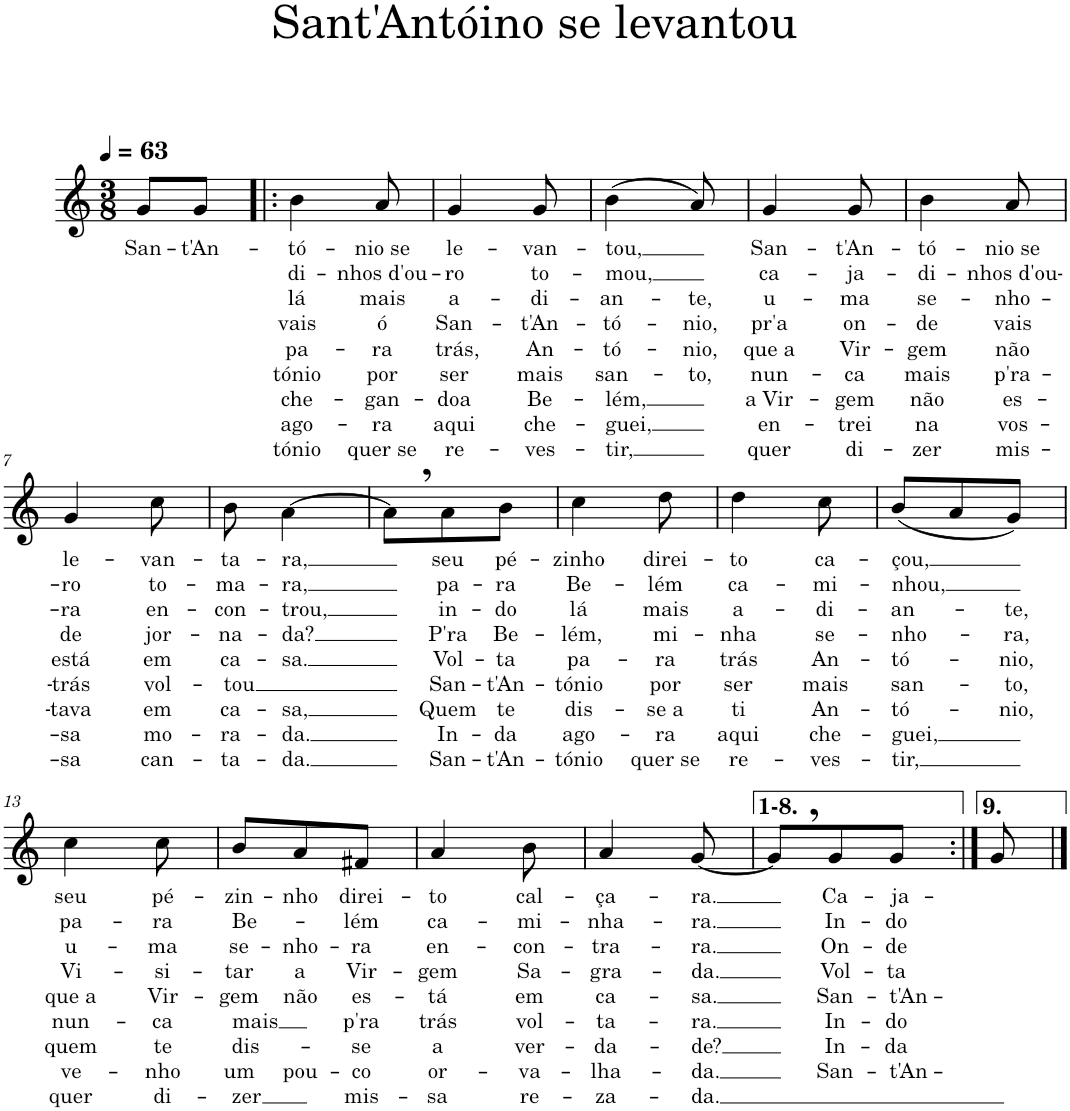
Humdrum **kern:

**kern	**text	**text	**text	**text	**text	**text	**text	**text	**text
*part1	*part1	*part1	*part1	*part1	*part1	*part1	*part1	*part1	*part1
*staff1	*staff1	*staff1	*staff1	*staff1	*staff1	*staff1	*staff1	*staff1	*staff1
*I"Voice, Voice	*	*	*	*	*	*	*	*	*
*I'Vo.	*	*	*	*	*	*	*	*	*
*clefG2	*	*	*	*	*	*	*	*	*
*k[]	*	*	*	*	*	*	*	*	*
*M3/8	*	*	*	*	*	*	*	*	*
*MM63	*	*	*	*	*	*	*	*	*
=1	=1	=1	=1	=1	=1	=1	=1	=1	=1
!	!LO:LY:b	!	!	!	!	!	!	!	!
8g/L	San-	.	.	.	.	.	.	.	.
!	!LO:LY:b	!	!	!	!	!	!	!	!
8g/J	-t'An-	.	.	.	.	.	.	.	.
=2!|:	=2!|:	=2!|:	=2!|:	=2!|:	=2!|:	=2!|:	=2!|:	=2!|:	=2!|:
!	!LO:LY:b	!LO:LY:b	!LO:LY:b	!LO:LY:b	!LO:LY:b	!LO:LY:b	!LO:LY:b	!LO:LY:b	!LO:LY:b
4b\	-tó-	di-	lá	vais	pa-	tónio	che-	ago-	tónio
!	!LO:LY:b	!LO:LY:b	!LO:LY:b	!LO:LY:b	!LO:LY:b	!LO:LY:b	!LO:LY:b	!LO:LY:b	!LO:LY:b
8a/	-nio se	-nhos d'ou-	mais	ó	-ra	por	-gan-	-ra	quer se
=3	=3	=3	=3	=3	=3	=3	=3	=3	=3
!	!LO:LY:b	!LO:LY:b	!LO:LY:b	!LO:LY:b	!LO:LY:b	!LO:LY:b	!LO:LY:b	!LO:LY:b	!LO:LY:b
4g/	le-	-ro	a-	San-	trás,	ser	-doa	aqui	re-
!	!LO:LY:b	!LO:LY:b	!LO:LY:b	!LO:LY:b	!LO:LY:b	!LO:LY:b	!LO:LY:b	!LO:LY:b	!LO:LY:b
8g/	-van-	to-	-di-	-t'An-	An-	mais	Be-	che-	-ves-
=4	=4	=4	=4	=4	=4	=4	=4	=4	=4
!	!LO:LY:b	!LO:LY:b	!LO:LY:b	!LO:LY:b	!LO:LY:b	!LO:LY:b	!LO:LY:b	!LO:LY:b	!LO:LY:b
(4b\	-tou,	-mou,	an-	-tó-	-tó-	san-	-lém,	-guei,	-tir,
!	!	!	!LO:LY:b	!LO:LY:b	!LO:LY:b	!LO:LY:b	!	!	!
8a/)	.	.	-te,	-nio,	-nio,	-to,	.	.	.
=5	=5	=5	=5	=5	=5	=5	=5	=5	=5
!	!LO:LY:b	!LO:LY:b	!LO:LY:b	!LO:LY:b	!LO:LY:b	!LO:LY:b	!LO:LY:b	!LO:LY:b	!LO:LY:b
4g/	San-	ca-	u-	pr'a	que a	nun-	a Vir-	en-	quer
!	!LO:LY:b	!LO:LY:b	!LO:LY:b	!LO:LY:b	!LO:LY:b	!LO:LY:b	!LO:LY:b	!LO:LY:b	!LO:LY:b
8g/	-t'An-	-ja-	-ma	on-	Vir-	-ca	-gem	-trei	di-
=6	=6	=6	=6	=6	=6	=6	=6	=6	=6
!	!LO:LY:b	!LO:LY:b	!LO:LY:b	!LO:LY:b	!LO:LY:b	!LO:LY:b	!LO:LY:b	!LO:LY:b	!LO:LY:b
4b\	-tó-	-di-	se-	-de	-gem	mais	não	na	-zer
!	!LO:LY:b	!LO:LY:b	!LO:LY:b	!LO:LY:b	!LO:LY:b	!LO:LY:b	!LO:LY:b	!LO:LY:b	!LO:LY:b
8a/	-nio se	-nhos d'ou-	-nho-	vais	não	p'ra-	es-	vos-	mis-
!!LO:LB:g=z
=7	=7	=7	=7	=7	=7	=7	=7	=7	=7
!	!LO:LY:b	!LO:LY:b	!LO:LY:b	!LO:LY:b	!LO:LY:b	!LO:LY:b	!LO:LY:b	!LO:LY:b	!LO:LY:b
4g/	le-	-ro	-ra	de	está	-trás	-tava	-sa	-sa
!	!LO:LY:b	!LO:LY:b	!LO:LY:b	!LO:LY:b	!LO:LY:b	!LO:LY:b	!LO:LY:b	!LO:LY:b	!LO:LY:b
8cc\	-van-	to-	en-	jor-	em	vol-	em	mo-	can-
=8	=8	=8	=8	=8	=8	=8	=8	=8	=8
!	!LO:LY:b	!LO:LY:b	!LO:LY:b	!LO:LY:b	!LO:LY:b	!LO:LY:b	!LO:LY:b	!LO:LY:b	!LO:LY:b
8b\	-ta-	-ma-	-con-	-na-	ca-	-tou	ca-	-ra-	-ta-
!	!LO:LY:b	!LO:LY:b	!LO:LY:b	!LO:LY:b	!LO:LY:b	!	!LO:LY:b	!LO:LY:b	!LO:LY:b
[4a\	-ra,	-ra,	-trou,	-da?	-sa.	.	-sa,	-da.	-da.
=9	=9	=9	=9	=9	=9	=9	=9	=9	=9
8a,\L]	.	.	.	.	.	.	.	.	.
!	!LO:LY:b	!LO:LY:b	!LO:LY:b	!LO:LY:b	!LO:LY:b	!LO:LY:b	!LO:LY:b	!LO:LY:b	!LO:LY:b
8a\	seu	pa-	in-	P'ra	Vol-	San-	Quem	In-	San-
!	!LO:LY:b	!LO:LY:b	!LO:LY:b	!LO:LY:b	!LO:LY:b	!LO:LY:b	!LO:LY:b	!LO:LY:b	!LO:LY:b
8b\J	pé-	-ra	-do	Be-	-ta	-t'An-	te	-da	-t'An-
=10	=10	=10	=10	=10	=10	=10	=10	=10	=10
!	!LO:LY:b	!LO:LY:b	!LO:LY:b	!LO:LY:b	!LO:LY:b	!LO:LY:b	!LO:LY:b	!LO:LY:b	!LO:LY:b
4cc\	-zinho	Be-	lá	-lém,	pa-	-tónio	dis-	ago-	-tónio
!	!LO:LY:b	!LO:LY:b	!LO:LY:b	!LO:LY:b	!LO:LY:b	!LO:LY:b	!LO:LY:b	!LO:LY:b	!LO:LY:b
8dd\	direi-	-lém	mais	mi-	-ra	por	se a	-ra	quer se
=11	=11	=11	=11	=11	=11	=11	=11	=11	=11
!	!LO:LY:b	!LO:LY:b	!LO:LY:b	!LO:LY:b	!LO:LY:b	!LO:LY:b	!LO:LY:b	!LO:LY:b	!LO:LY:b
4dd\	-to	ca-	a-	-nha	trás	ser	ti	aqui	re-
!	!LO:LY:b	!LO:LY:b	!LO:LY:b	!LO:LY:b	!LO:LY:b	!LO:LY:b	!LO:LY:b	!LO:LY:b	!LO:LY:b
8cc\	ca-	-mi-	-di-	se-	An-	mais	An-	che-	-ves-
=12	=12	=12	=12	=12	=12	=12	=12	=12	=12
!	!LO:LY:b	!LO:LY:b	!LO:LY:b	!LO:LY:b	!LO:LY:b	!LO:LY:b	!LO:LY:b	!LO:LY:b	!LO:LY:b
(8b/L	-çou,	-nhou,	-an-	-nho-	-tó-	san-	-tó-	-guei,	-tir,
8a/	.	.	.	.	.	.	.	.	.
!	!	!	!LO:LY:b	!LO:LY:b	!LO:LY:b	!LO:LY:b	!LO:LY:b	!	!
8g/J)	.	.	-te,	-ra,	nio,	-to,	-nio,	.	.
!!LO:LB:g=z
=13	=13	=13	=13	=13	=13	=13	=13	=13	=13
!	!LO:LY:b	!LO:LY:b	!LO:LY:b	!LO:LY:b	!LO:LY:b	!LO:LY:b	!LO:LY:b	!LO:LY:b	!LO:LY:b
4cc\	seu	pa-	u-	Vi-	que a	nun-	quem	ve-	quer
!	!LO:LY:b	!LO:LY:b	!LO:LY:b	!LO:LY:b	!LO:LY:b	!LO:LY:b	!LO:LY:b	!LO:LY:b	!LO:LY:b
8cc\	pé-	-ra	-ma	-si-	Vir-	-ca	te	-nho	di-
=14	=14	=14	=14	=14	=14	=14	=14	=14	=14
!	!LO:LY:b	!LO:LY:b	!LO:LY:b	!LO:LY:b	!LO:LY:b	!LO:LY:b	!LO:LY:b	!LO:LY:b	!LO:LY:b
8b/L	-zin-	Be-	se-	-tar	-gem	mais	dis-	um	-zer
!	!LO:LY:b	!	!LO:LY:b	!LO:LY:b	!LO:LY:b	!	!	!LO:LY:b	!
8a/	-nho	.	-nho-	a	não	.	.	pou-	.
!	!LO:LY:b	!LO:LY:b	!LO:LY:b	!LO:LY:b	!LO:LY:b	!LO:LY:b	!LO:LY:b	!LO:LY:b	!LO:LY:b
8f#X/J	direi-	-lém	-ra	Vir-	es-	p'ra	-se	-co	mis-
=15	=15	=15	=15	=15	=15	=15	=15	=15	=15
!	!LO:LY:b	!LO:LY:b	!LO:LY:b	!LO:LY:b	!LO:LY:b	!LO:LY:b	!LO:LY:b	!LO:LY:b	!LO:LY:b
4a/	-to	ca-	en-	-gem	-tá	trás	a	or-	-sa
!	!LO:LY:b	!LO:LY:b	!LO:LY:b	!LO:LY:b	!LO:LY:b	!LO:LY:b	!LO:LY:b	!LO:LY:b	!LO:LY:b
8b\	cal-	-mi-	-con-	Sa-	em	vol-	ver-	-va-	re-
=16	=16	=16	=16	=16	=16	=16	=16	=16	=16
!	!LO:LY:b	!LO:LY:b	!LO:LY:b	!LO:LY:b	!LO:LY:b	!LO:LY:b	!LO:LY:b	!LO:LY:b	!LO:LY:b
4a/	-ça-	-nha-	-tra-	-gra-	ca-	-ta-	-da-	-lha-	-za-
!	!LO:LY:b	!LO:LY:b	!LO:LY:b	!LO:LY:b	!LO:LY:b	!LO:LY:b	!LO:LY:b	!LO:LY:b	!LO:LY:b
[8g/	-ra.	-ra.	-ra.	-da.	-sa.	-ra.	-de?	-da.	-da.
=17	=17	=17	=17	=17	=17	=17	=17	=17	=17
8g,/L]	.	.	.	.	.	.	.	.	.
!	!LO:LY:b	!LO:LY:b	!LO:LY:b	!LO:LY:b	!LO:LY:b	!LO:LY:b	!LO:LY:b	!LO:LY:b	!
8g/	Ca-	In-	On-	Vol-	San-	In-	In-	San-	.
!	!LO:LY:b	!LO:LY:b	!LO:LY:b	!LO:LY:b	!LO:LY:b	!LO:LY:b	!LO:LY:b	!LO:LY:b	!
8g/J	-ja-	-do	-de	-ta	-t'An-	-do	-da	-t'An-	.
=18:|!	=18:|!	=18:|!	=18:|!	=18:|!	=18:|!	=18:|!	=18:|!	=18:|!	=18:|!
8g/	.	.	.	.	.	.	.	.	.
==	==	==	==	==	==	==	==	==	==
*-	*-	*-	*-	*-	*-	*-	*-	*-	*-
